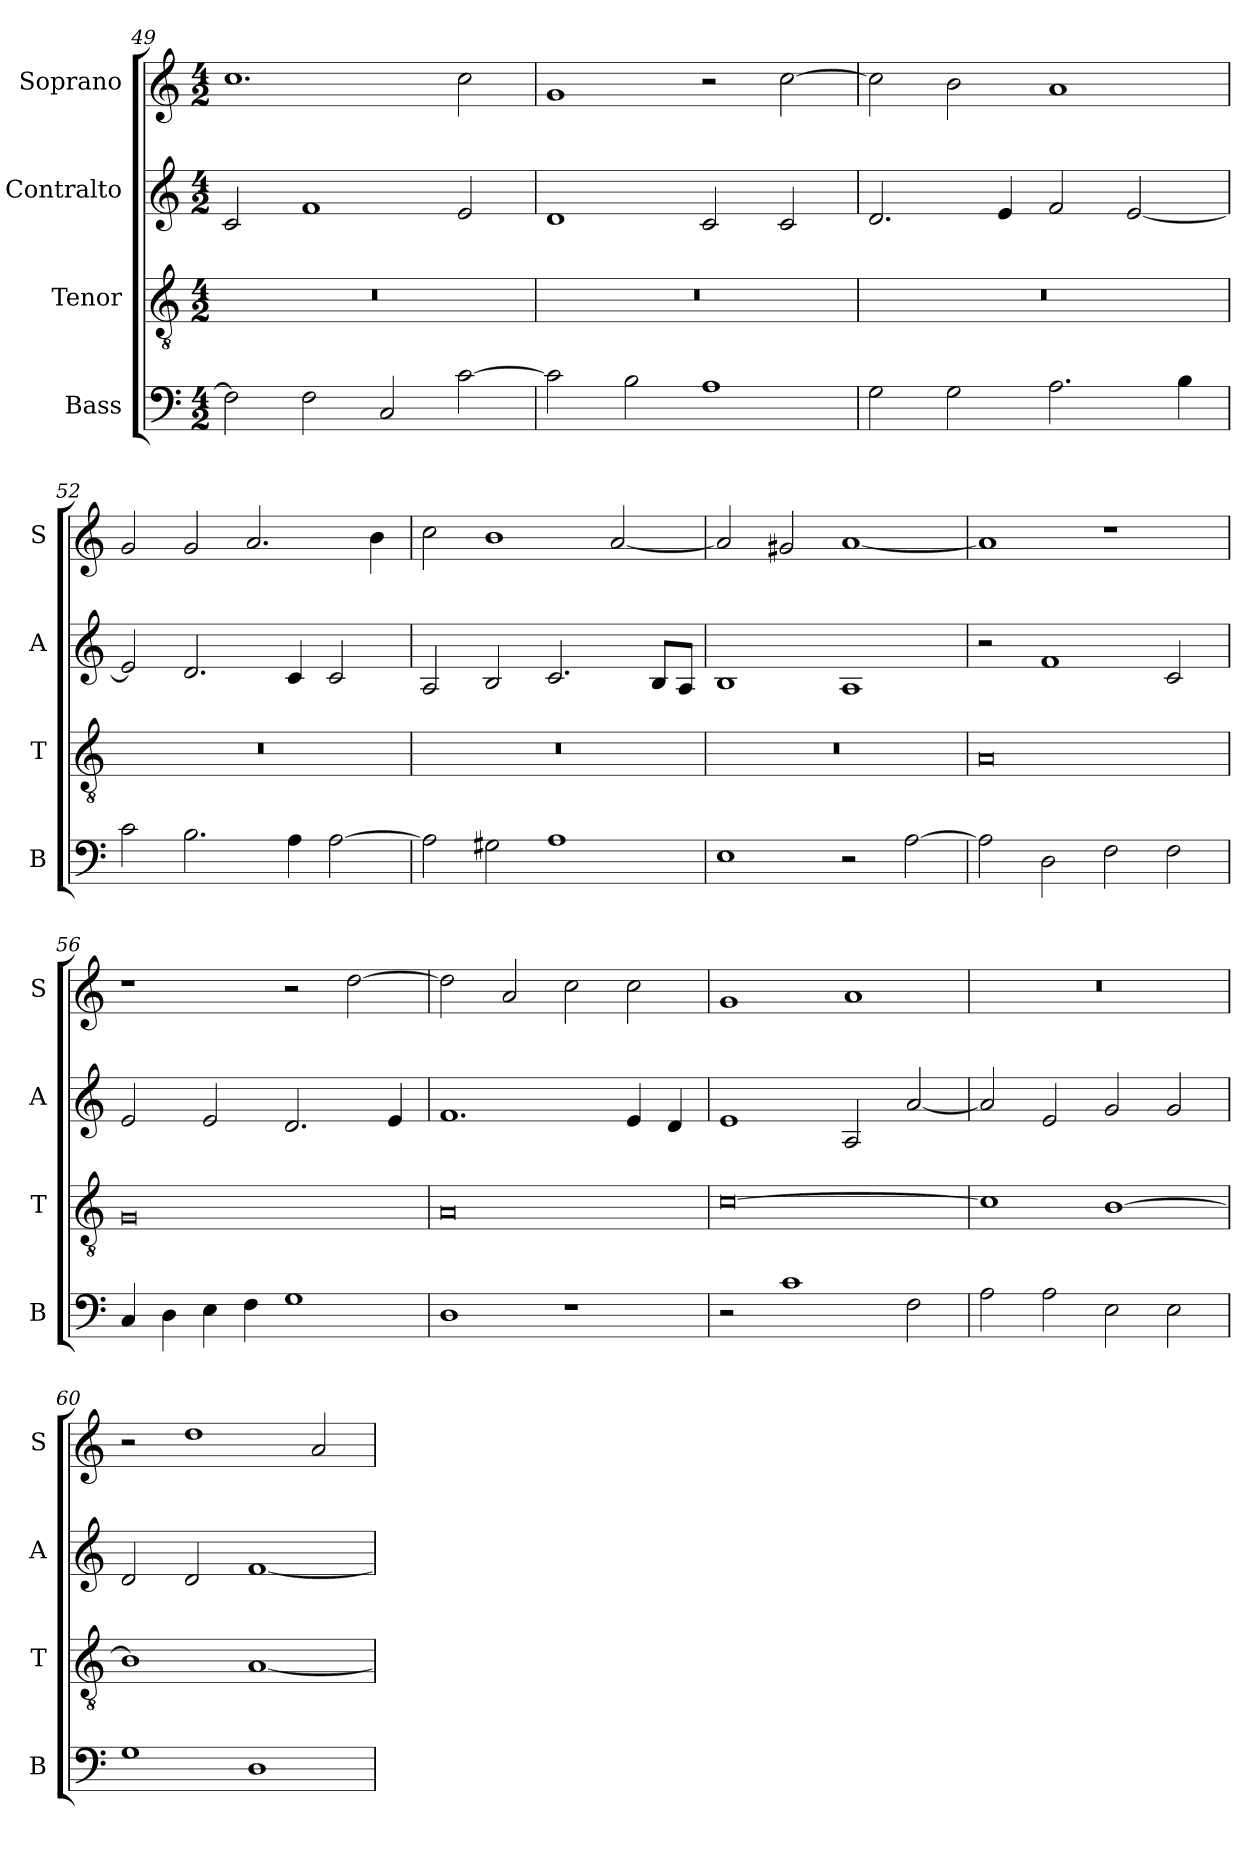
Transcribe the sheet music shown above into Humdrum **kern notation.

**kern	**kern	**kern	**kern
*part4	*part3	*part2	*part1
*staff4	*staff3	*staff2	*staff1
*I"Bass	*I"Tenor	*I"Contralto	*I"Soprano
*I'B	*I'T	*I'A	*I'S
*clefF4	*clefGv2	*clefG2	*clefG2
*k[]	*k[]	*k[]	*k[]
*G:mix	*G:mix	*G:mix	*G:mix
*M4/2	*M4/2	*M4/2	*M4/2
=49	=49	=49	=49
2F]	0r	2c	1.cc
2F	.	1f	.
2C	.	.	.
[2c	.	2e	2cc
=50	=50	=50	=50
2c]	0r	1d	1g
2B	.	.	.
1A	.	2c	2r
.	.	2c	[2cc
=51	=51	=51	=51
2G	0r	2.d	2cc]
2G	.	.	2b
.	.	4e	.
2.A	.	2f	1a
.	.	[2e	.
4B	.	.	.
=52	=52	=52	=52
2c	0r	2e]	2g
2.B	.	2.d	2g
.	.	.	2.a
4A	.	4c	.
[2A	.	2c	.
.	.	.	4b
=53	=53	=53	=53
2A]	0r	2A	2cc
2G#X	.	2B	1b
1A	.	2.c	.
.	.	.	[2a
.	.	8B/L	.
.	.	8A/J	.
=54	=54	=54	=54
1E	0r	1B	2a]
.	.	.	2g#X
2r	.	1A	[1a
[2A	.	.	.
=55	=55	=55	=55
2A]	0A	2r	1a]
2D	.	1f	.
2F	.	.	1r
2F	.	2c	.
=56	=56	=56	=56
4C	0G	2e	1r
4D	.	.	.
4E	.	2e	.
4F	.	.	.
1G	.	2.d	2r
.	.	.	[2dd
.	.	4e	.
=57	=57	=57	=57
1D	0A	1.f	2dd]
.	.	.	2a
1r	.	.	2cc
.	.	4e	2cc
.	.	4d	.
=58	=58	=58	=58
2r	[0c	1e	1g
1c	.	.	.
.	.	2A	1a
2F	.	[2a	.
=59	=59	=59	=59
2A	1c]	2a]	0r
2A	.	2e	.
2E	[1B	2g	.
2E	.	2g	.
=60	=60	=60	=60
1G	1B]	2d	2r
.	.	2d	1dd
1D	[1A	[1f	.
.	.	.	2a
=	=	=	=
*-	*-	*-	*-
